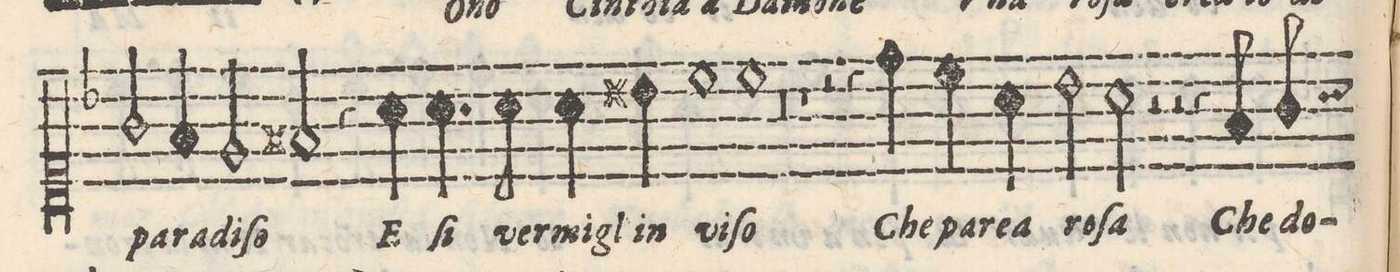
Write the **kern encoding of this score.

**kern	**text
*I"Canto	*
*clefC1	*
*k[b-]	*
*met(C)	*
*M2/1	*
2g/	pa-
4f/	-ra-
2e/	-di-
=6-	=6-
2f#X/	-ſo
4r	.
4a\	E
4.a\	ſi
8a\	ver-
4a\	-migl
4bn\	in
=7-	=7-
1cc	vi-
1cc	-ſo
=8-	=8-
0r	.
=9-	=9-
1r	.
2r	.
4r	.
4dd\	Che
=10-	=10-
4cc\	pa-
4a\	-rea
2b-y\	ro-
2a\	-ſa
2r	.
=11-	=11-
2r	.
4r	.
8fny/	Che
8g/	do-
*-	*-
